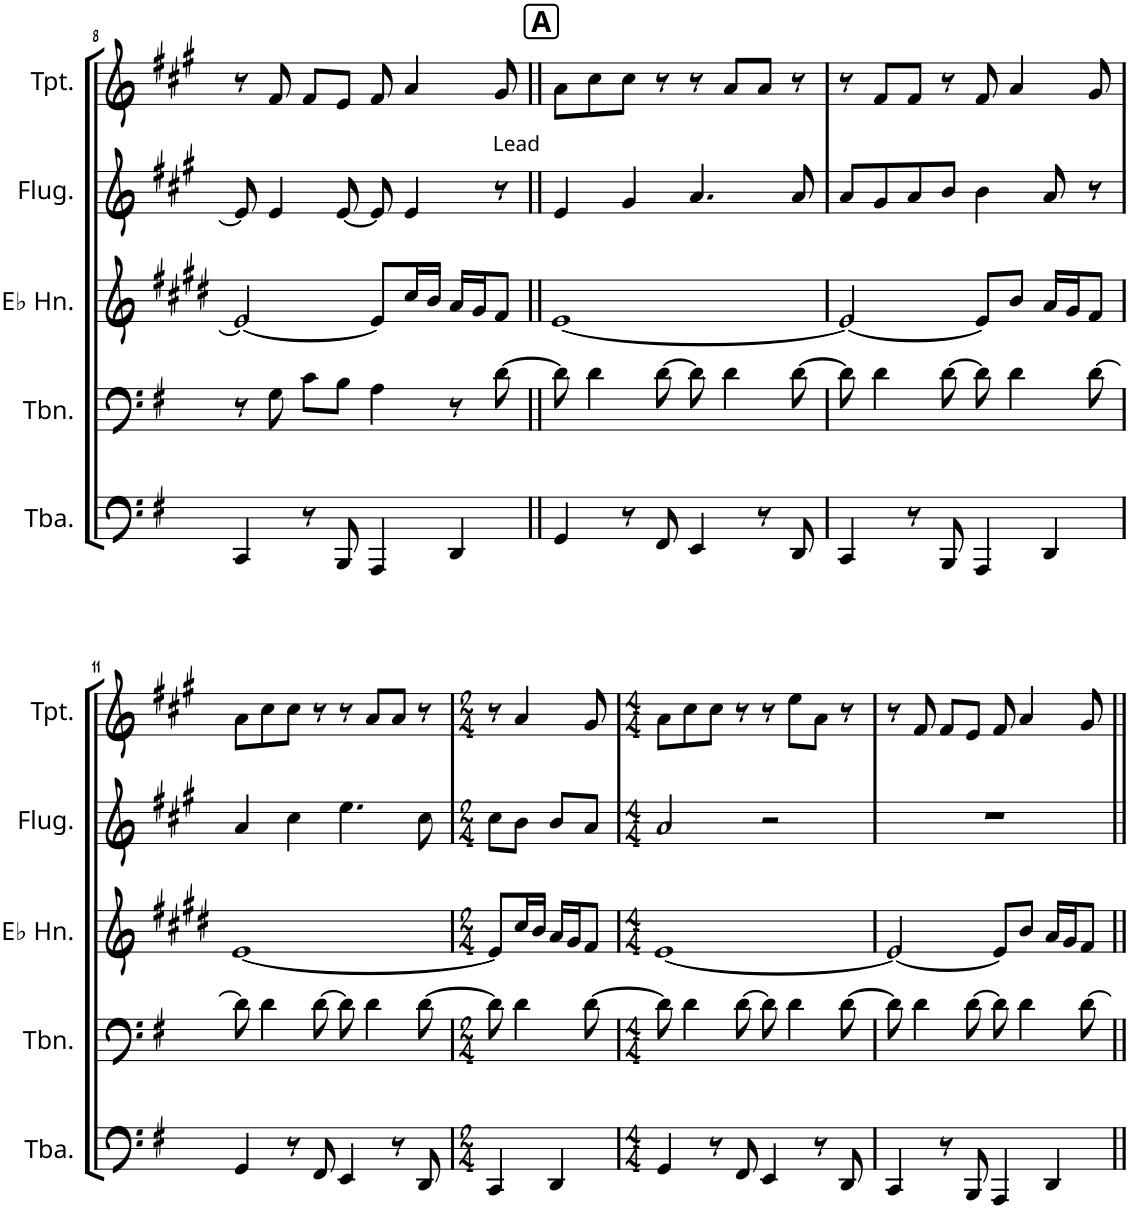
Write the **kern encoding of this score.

**kern	**kern	**kern	**kern	**kern
*part5	*part4	*part3	*part2	*part1
*staff5	*staff4	*staff3	*staff2	*staff1
*I"Tuba	*I"Trombone	*I"Horn in Eb	*I"Flugelhorn	*I"Trumpet in Bb
*I'Tba.	*I'Tbn.	*	*I'Flug.	*I'Tpt.
!!LO:PB:g=z
*clefF4	*clefF4	*clefG2	*clefG2	*clefG2
*	*	*Trd4c7	*Trd1c2	*Trd1c2
*k[f#]	*k[f#]	*k[f#c#g#d#]	*k[f#c#g#]	*k[f#c#g#]
*G:	*G:	*E:	*A:	*A:
*M4/4	*M4/4	*M4/4	*M4/4	*M4/4
=8	=8	=8	=8	=8
4CC/	8r	2e/_	8e/]	8r
.	8G\	.	4e/	8f#/
8r	8c\L	.	.	8f#/L
8BBB/	8B\J	.	[8e/	8e/J
4AAA/	4A\	8e/L]	8e/]	8f#/
.	.	16cc#/L	4e/	4a/
.	.	16b/JJ	.	.
4DD/	8r	16a/LL	.	.
.	.	16g#/J	.	.
!	!	!	!LO:TX:a:t=Lead	!
.	[8d\	8f#/J	8r	8g#/
!!LO:REH:place=s1:a:B:rj:fs=14:t=A
=9||	=9||	=9||	=9||	=9||
4GG/	8d\]	[1e	4e/	8a\L
.	4d\	.	.	8cc#\
8r	.	.	4g#/	8cc#\J
8FF#/	[8d\	.	.	8r
4EE/	8d\]	.	4.a/	8r
.	4d\	.	.	8a/L
8r	.	.	.	8a/J
8DD/	[8d\	.	8a/	8r
=10	=10	=10	=10	=10
4CC/	8d\]	2e/_	8a/L	8r
.	4d\	.	8g#/	8f#/L
8r	.	.	8a/	8f#/J
8BBB/	[8d\	.	8b/J	8r
4AAA/	8d\]	8e/L]	4b\	8f#/
.	4d\	8b/J	.	4a/
4DD/	.	16a/LL	8a/	.
.	.	16g#/J	.	.
.	[8d\	8f#/J	8r	8g#/
!!LO:LB:g=z
=11	=11	=11	=11	=11
4GG/	8d\]	[1e	4a/	8a\L
.	4d\	.	.	8cc#\
8r	.	.	4cc#\	8cc#\J
8FF#/	[8d\	.	.	8r
4EE/	8d\]	.	4.ee\	8r
.	4d\	.	.	8a/L
8r	.	.	.	8a/J
8DD/	[8d\	.	8cc#\	8r
=12	=12	=12	=12	=12
*M2/4	*M2/4	*M2/4	*M2/4	*M2/4
4CC/	8d\]	8e/L]	8cc#\L	8r
.	4d\	16cc#/L	8b\J	4a/
.	.	16b/JJ	.	.
4DD/	.	16a/LL	8b/L	.
.	.	16g#/J	.	.
.	[8d\	8f#/J	8a/J	8g#/
=13	=13	=13	=13	=13
*M4/4	*M4/4	*M4/4	*M4/4	*M4/4
4GG/	8d\]	[1e	2a/	8a\L
.	4d\	.	.	8cc#\
8r	.	.	.	8cc#\J
8FF#/	[8d\	.	.	8r
4EE/	8d\]	.	2r	8r
.	4d\	.	.	8ee\L
8r	.	.	.	8a\J
8DD/	[8d\	.	.	8r
=14	=14	=14	=14	=14
4CC/	8d\]	2e/_	1r	8r
.	4d\	.	.	8f#/
8r	.	.	.	8f#/L
8BBB/	[8d\	.	.	8e/J
4AAA/	8d\]	8e/L]	.	8f#/
.	4d\	8b/J	.	4a/
4DD/	.	16a/LL	.	.
.	.	16g#/J	.	.
.	[8d\	8f#/J	.	8g#/
=||	=||	=||	=||	=||
*-	*-	*-	*-	*-
